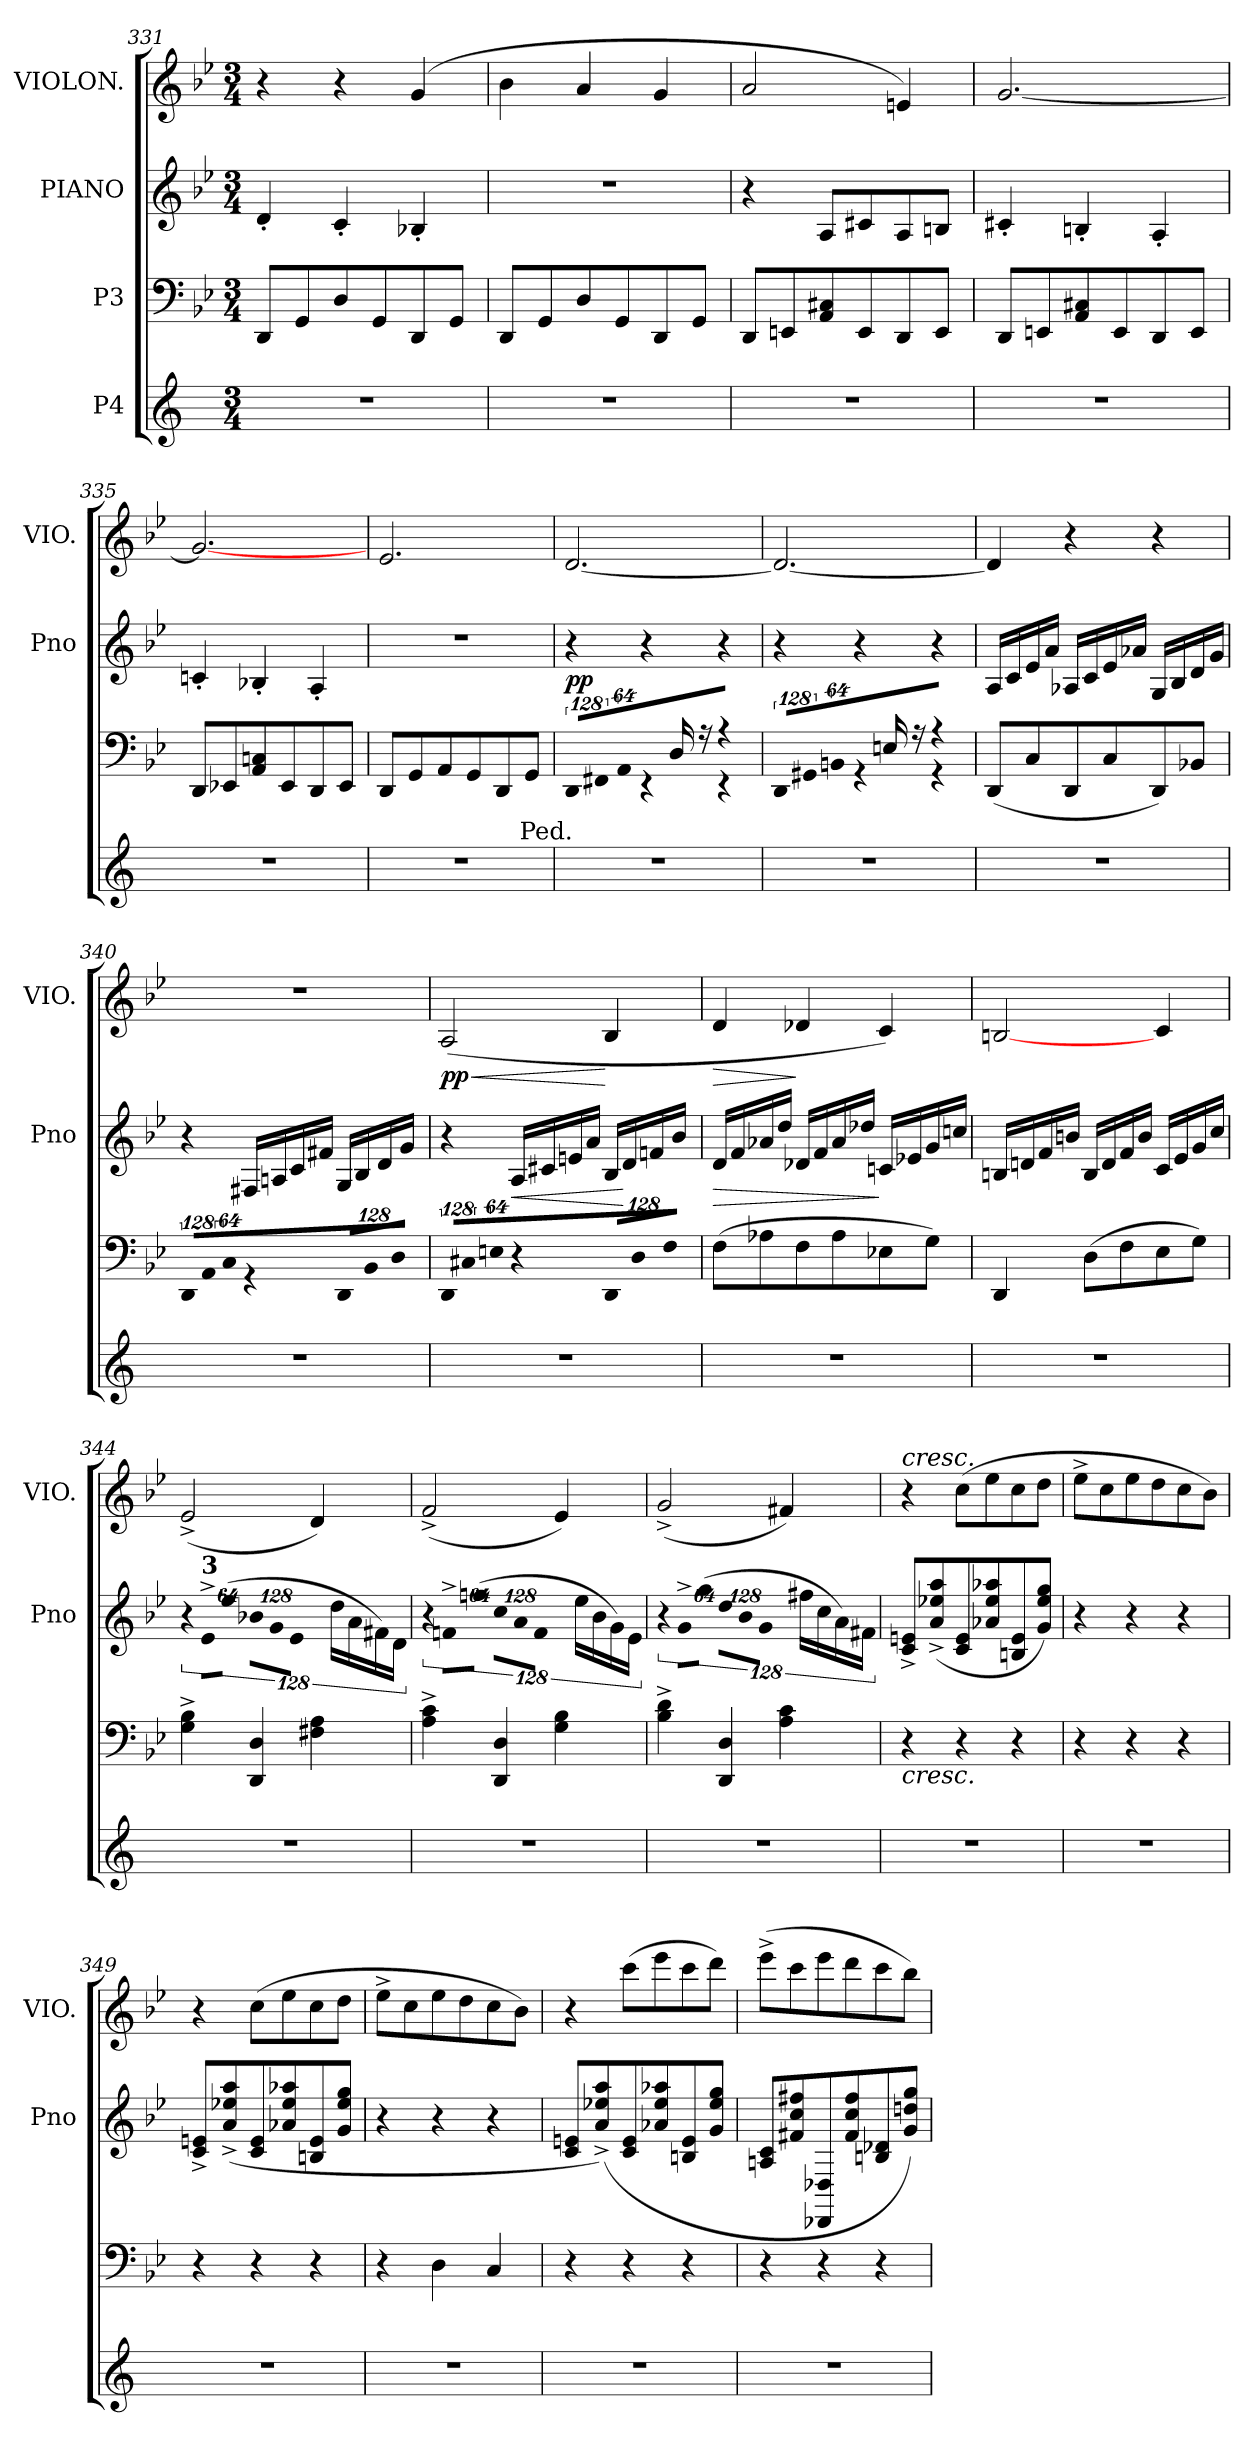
**kern	**kern	**text	**dynam	**kern	**dynam	**kern	**dynam
*part4	*part3	*part3	*part3	*part2	*part2	*part1	*part1
*staff4	*staff3	*staff3	*staff3	*staff2	*staff2	*staff1	*staff1
*I"P4	*I"P3	*	*	*I"PIANO	*	*I"VIOLON.	*
*	*	*	*	*I'Pno	*	*I'VIO.	*
*clefG2	*clefF4	*	*	*clefG2	*	*clefG2	*
*k[]	*k[b-e-]	*	*	*k[b-e-]	*	*k[b-e-]	*
*C:	*B-:	*	*	*B-:	*	*B-:	*
*M3/4	*M3/4	*	*	*M3/4	*	*M3/4	*
=331	=331	=331	=331	=331	=331	=331	=331
!LO:N:vis=1	!	!	!	!	!	!	!
2.r	8DDi/L	.	.	4d'i/	.	4r	.
.	8GGi/	.	.	.	.	.	.
.	8Di/	.	.	4c'i/	.	4r	.
.	8GGi/	.	.	.	.	.	.
.	8DDi/	.	.	4B-X'i/	.	(4gi/	.
.	8GGi/J	.	.	.	.	.	.
=332	=332	=332	=332	=332	=332	=332	=332
!LO:N:vis=1	!	!	!	!LO:N:vis=1	!	!	!
2.r	8DDi/L	.	.	2.r	.	4b-i\	.
.	8GGi/	.	.	.	.	.	.
.	8Di/	.	.	.	.	4ai/	.
.	8GGi/	.	.	.	.	.	.
.	8DDi/	.	.	.	.	4gi/	.
.	8GGi/J	.	.	.	.	.	.
=333	=333	=333	=333	=333	=333	=333	=333
!LO:N:vis=1	!	!	!	!	!	!	!
2.r	8DDi/L	.	.	4r	.	2ai/	.
.	8EEni/	.	.	.	.	.	.
.	8AAi/ 8C#Xi	.	.	8Ai/L	.	.	.
.	8EEi/	.	.	8c#Xi/	.	.	.
.	8DDi/	.	.	8Ai/	.	4eni/)	.
.	8EEi/J	.	.	8Bni/J	.	.	.
=334	=334	=334	=334	=334	=334	=334	=334
!LO:N:vis=1	!	!	!	!	!	!	!
2.r	8DDi/L	.	.	4c#X'i/	.	[<2.gi/	.
.	8EEni/	.	.	.	.	.	.
.	8AAi/ 8C#Xi	.	.	4Bn'i/	.	.	.
.	8EEi/	.	.	.	.	.	.
.	8DDi/	.	.	4A'i/	.	.	.
.	8EEi/J	.	.	.	.	.	.
!!LO:LB:g=z
=335	=335	=335	=335	=335	=335	=335	=335
!LO:N:vis=1	!	!	!	!	!	!	!
2.r	8DDi/L	.	.	4cn'i/	.	2.gi/_<	.
.	8EE-Xi/	.	.	.	.	.	.
.	8AAi/ 8Cni	.	.	4B-X'i/	.	.	.
.	8EE-i/	.	.	.	.	.	.
.	8DDi/	.	.	4A'i/	.	.	.
.	8EE-i/J	.	.	.	.	.	.
=336	=336	=336	=336	=336	=336	=336	=336
!LO:N:vis=1	!	!	!	!LO:N:vis=1	!	!	!
2.r	8DDi/L	.	.	2.r	.	2.e-i/	.
.	8GGi/	.	.	.	.	.	.
.	8AAi/	.	.	.	.	.	.
.	8GGi/	.	.	.	.	.	.
.	8DDi/	.	.	.	.	.	.
!	!	!LO:LY:b:color=#000000	!	!	!	!	!
.	8GGi/J	Ped.	.	.	.	.	.
=337	=337	=337	=337	=337	=337	=337	=337
*	*^	*	*	*	*	*	*
!LO:N:vis=1	!	!LO:N:vis=8	!	!	!	!	!	!
2.r	4ryy	1024%85DDi/L	.	pp	4r	.	[<2.di/	.
!	!	!LO:N:vis=8	!	!	!	!	!	!
.	.	1024%85FF#Xi/	.	.	.	.	.	.
!	!	!LO:N:vis=8	!	!	!	!	!	!
.	.	512%43AAi/J	.	.	.	.	.	.
.	8ryy	4r	.	.	4r	.	.	.
.	16Di/	.	.	.	.	.	.	.
.	16r	.	.	.	.	.	.	.
.	4r	4r	.	.	4r	.	.	.
=338	=338	=338	=338	=338	=338	=338	=338	=338
!LO:N:vis=1	!	!LO:N:vis=8	!	!	!	!	!	!
2.r	4ryy	1024%85DDi/L	.	.	4r	.	2.di/_<	.
!	!	!LO:N:vis=8	!	!	!	!	!	!
.	.	1024%85GG#Xi/	.	.	.	.	.	.
!	!	!LO:N:vis=8	!	!	!	!	!	!
.	.	512%43BBni/J	.	.	.	.	.	.
.	8ryy	4r	.	.	4r	.	.	.
.	16Eni/	.	.	.	.	.	.	.
.	16r	.	.	.	.	.	.	.
.	4r	4r	.	.	4r	.	.	.
=339	=339	=339	=339	=339	=339	=339	=339	=339
!LO:N:vis=1	!	!	!	!	!	!	!	!
*	*v	*v	*	*	*	*	*	*
2.r	(8DDi/L	.	.	16Ai/LL	.	4di/]	.
.	.	.	.	16ci/	.	.	.
.	8Ci/	.	.	16e-i/	.	.	.
.	.	.	.	16ai/JJ	.	.	.
.	8DDi/	.	.	16A-Xi/LL	.	4r	.
.	.	.	.	16ci/	.	.	.
.	8Ci/	.	.	16e-i/	.	.	.
.	.	.	.	16a-Xi/JJ	.	.	.
.	8DDi/)	.	.	16Gi/LL	.	4r	.
.	.	.	.	16B-i/	.	.	.
.	8BB-Xi/J	.	.	16di/	.	.	.
.	.	.	.	16gi/JJ	.	.	.
!!LO:LB:g=z
=340	=340	=340	=340	=340	=340	=340	=340
!LO:N:vis=1	!LO:N:vis=8	!	!	!	!	!LO:N:vis=1	!
2.r	1024%85DDi/L	.	.	4r	.	2.r	.
!	!LO:N:vis=8	!	!	!	!	!	!
.	1024%85AAi/	.	.	.	.	.	.
!	!LO:N:vis=8	!	!	!	!	!	!
.	512%43Ci/J	.	.	.	.	.	.
.	4r	.	.	16F#Xi/LL	.	.	.
.	.	.	.	16Ani/	.	.	.
.	.	.	.	16ci/	.	.	.
.	.	.	.	16f#Xi/JJ	.	.	.
!	!LO:N:vis=8	!	!	!	!	!	!
.	1024%85DDi/L	.	.	16Gi/LL	.	.	.
.	.	.	.	16B-i/	.	.	.
!	!LO:N:vis=8	!	!	!	!	!	!
.	1024%85BB-i/	.	.	.	.	.	.
.	.	.	.	16di/	.	.	.
!	!LO:N:vis=8	!	!	!	!	!	!
.	512%43Di/J	.	.	.	.	.	.
.	.	.	.	16gi/JJ	.	.	.
=341	=341	=341	=341	=341	=341	=341	=341
!LO:N:vis=1	!LO:N:vis=8	!	!	!	!	!	!LO:HP:b
2.r	1024%85DDi/L	.	.	4r	.	(2Ai/	< pp
!	!LO:N:vis=8	!	!	!	!	!	!
.	1024%85C#Xi/	.	.	.	.	.	.
!	!LO:N:vis=8	!	!	!	!	!	!
.	512%43Eni/J	.	.	.	.	.	.
!	!	!	!	!	!LO:HP:b	!	!
.	4r	.	.	16Ai/LL	<	.	.
.	.	.	.	16c#Xi/	.	.	.
.	.	.	.	16eni/	.	.	.
.	.	.	.	16ai/JJ	.	.	.
!	!LO:N:vis=8	!	!	!	!	!	!
.	1024%85DDi/L	.	.	16B-i/LL	.	4B-i/	[
.	.	.	.	16di/	[	.	.
!	!LO:N:vis=8	!	!	!	!	!	!
.	1024%85Di/	.	.	.	.	.	.
.	.	.	.	16fni/	.	.	.
!	!LO:N:vis=8	!	!	!	!	!	!
.	512%43Fi/J	.	.	.	.	.	.
.	.	.	.	16b-i/JJ	.	.	.
=342	=342	=342	=342	=342	=342	=342	=342
!LO:N:vis=1	!	!	!	!	!LO:HP:b	!	!LO:HP:b
2.r	(8Fi\L	.	.	16di/LL	>	4di/	>
.	.	.	.	16fi/	.	.	.
.	8A-Xi\	.	.	16a-Xi/	.	.	.
.	.	.	.	16ddi/JJ	.	.	.
.	8Fi\	.	.	16d-Xi/LL	.	4d-Xi/	]
.	.	.	.	16fi/	.	.	.
.	8A-i\	.	.	16a-i/	.	.	.
.	.	.	.	16dd-Xi/JJ	.	.	.
.	8E-Xi\	.	.	16cni/LL	]	4ci/)	.
.	.	.	.	16e-Xi/	.	.	.
.	8Gi\J)	.	.	16gi/	.	.	.
.	.	.	.	16ccni/JJ	.	.	.
=343	=343	=343	=343	=343	=343	=343	=343
!LO:N:vis=1	!	!	!	!	!	!	!
2.r	4DDi/	.	.	16Bni/LL	.	[<2Bni/	.
.	.	.	.	16dni/	.	.	.
.	.	.	.	16fi/	.	.	.
.	.	.	.	16bni/JJ	.	.	.
.	(8Di\L	.	.	16Bi/LL	.	.	.
.	.	.	.	16di/	.	.	.
.	8Fi\	.	.	16fi/	.	.	.
.	.	.	.	16bi/JJ	.	.	.
.	8E-i\	.	.	16ci/LL	.	4ci/	.
.	.	.	.	16e-i/	.	.	.
.	8Gi\J)	.	.	16gi/	.	.	.
.	.	.	.	16cci/JJ	.	.	.
!!LO:LB:g=z
=344	=344	=344	=344	=344	=344	=344	=344
!LO:N:vis=1	!	!	!	!LO:N:vis=8	!	!	!
2.r	4Gi\^ 4B-i^	.	.	1024%85r	.	(2e-^i/	.
!	!	!	!	!LO:TX:a:B:t=3	!	!	!
!	!	!	!	!LO:N:vis=8	!	!	!
.	.	.	.	1024%85e-^i\L	.	.	.
!	!	!	!	!LO:N:vis=8	!	!	!
.	.	.	.	(512%43ee-i\J	.	.	.
!	!	!	!	!LO:N:vis=8	!	!	!
.	4DDi/ 4Di	.	.	1024%85b-Xi\L	.	.	.
!	!	!	!	!LO:N:vis=8	!	!	!
.	.	.	.	1024%85gi\	.	.	.
!	!	!	!	!LO:N:vis=8	!	!	!
.	.	.	.	512%43e-i\J	.	.	.
.	4F#Xi\ 4Ai	.	.	16ddi\LL	.	4di/)	.
.	.	.	.	16ai\	.	.	.
.	.	.	.	16f#Xi\)	.	.	.
.	.	.	.	16di\JJ	.	.	.
=345	=345	=345	=345	=345	=345	=345	=345
!LO:N:vis=1	!	!	!	!LO:N:vis=8	!	!	!
2.r	4Ai\^ 4ci^	.	.	1024%85r	.	(2f^i/	.
!	!	!	!	!LO:N:vis=8	!	!	!
.	.	.	.	1024%85fn^i\L	.	.	.
!	!	!	!	!LO:N:vis=8	!	!	!
.	.	.	.	(512%43ffni\J	.	.	.
!	!	!	!	!LO:N:vis=8	!	!	!
.	4DDi/ 4Di	.	.	1024%85cci\L	.	.	.
!	!	!	!	!LO:N:vis=8	!	!	!
.	.	.	.	1024%85ai\	.	.	.
!	!	!	!	!LO:N:vis=8	!	!	!
.	.	.	.	512%43fi\J	.	.	.
.	4Gi\ 4B-i	.	.	16ee-i\LL	.	4e-i/)	.
.	.	.	.	16b-i\	.	.	.
.	.	.	.	16gi\)	.	.	.
.	.	.	.	16e-i\JJ	.	.	.
=346	=346	=346	=346	=346	=346	=346	=346
!LO:N:vis=1	!	!	!	!LO:N:vis=8	!	!	!
2.r	4B-i\^ 4di^	.	.	1024%85r	.	(2g^i/	.
!	!	!	!	!LO:N:vis=8	!	!	!
.	.	.	.	1024%85g^i\L	.	.	.
!	!	!	!	!LO:N:vis=8	!	!	!
.	.	.	.	(512%43ggi\J	.	.	.
!	!	!	!	!LO:N:vis=8	!	!	!
.	4DDi/ 4Di	.	.	1024%85ddi\L	.	.	.
!	!	!	!	!LO:N:vis=8	!	!	!
.	.	.	.	1024%85b-i\	.	.	.
!	!	!	!	!LO:N:vis=8	!	!	!
.	.	.	.	512%43gi\J	.	.	.
.	4Ai\ 4ci	.	.	16ff#Xi\LL	.	4f#Xi/)	.
.	.	.	.	16cci\	.	.	.
.	.	.	.	16ai\)	.	.	.
.	.	.	.	16f#Xi\JJ	.	.	.
=347	=347	=347	=347	=347	=347	=347	=347
!	!	!	!	!	!	!LO:TX:a:i:t=cresc.	!
!	!LO:TX:b:i:t=cresc.	!	!	!	!	!	!
!LO:N:vis=1	!	!	!	!	!	!	!
2.r	4r	.	.	8ci/^ 8eni^L	.	4r	.
.	.	.	.	(8ai\^ 8ee-Xi^ 8aai^	.	.	.
.	4r	.	.	8ci/ 8ei	.	(8cci\L	.
.	.	.	.	8a-Xi\ 8ee-i 8aa-Xi	.	8ee-i\	.
.	4r	.	.	8Bni/ 8ei	.	8cci\	.
.	.	.	.	8gi\ 8ee-i 8ggiJ)	.	8ddi\J	.
=348	=348	=348	=348	=348	=348	=348	=348
!LO:N:vis=1	!	!	!	!	!	!	!
2.r	4r	.	.	4r	.	8ee-^i\L	.
.	.	.	.	.	.	8cci\	.
.	4r	.	.	4r	.	8ee-i\	.
.	.	.	.	.	.	8ddi\	.
.	4r	.	.	4r	.	8cci\	.
.	.	.	.	.	.	8b-i\J)	.
!!LO:LB:g=z
=349	=349	=349	=349	=349	=349	=349	=349
!LO:N:vis=1	!	!	!	!	!	!	!
2.r	4r	.	.	8ci/^ 8eni^L	.	4r	.
.	.	.	.	(8ai\^ 8ee-Xi^ 8aai^	.	.	.
.	4r	.	.	8ci/ 8ei	.	(8cci\L	.
.	.	.	.	8a-Xi\ 8ee-i 8aa-Xi	.	8ee-i\	.
.	4r	.	.	8Bni/ 8ei	.	8cci\	.
.	.	.	.	8gi\ 8ee-i 8ggiJ	.	8ddi\J	.
=350	=350	=350	=350	=350	=350	=350	=350
!LO:N:vis=1	!	!	!	!	!	!	!
2.r	4r	.	.	4r	.	8ee-^i\L	.
.	.	.	.	.	.	8cci\	.
.	4Di\	.	.	4r	.	8ee-i\	.
.	.	.	.	.	.	8ddi\	.
.	4Ci/	.	.	4r	.	8cci\	.
.	.	.	.	.	.	8b-i\J)	.
=351	=351	=351	=351	=351	=351	=351	=351
!LO:N:vis=1	!	!	!	!	!	!	!
2.r	4r	.	.	8ci/ 8eniL	.	4r	.
.	.	.	.	(8ai\^ 8ee-Xi^ 8aai^)	.	.	.
.	4r	.	.	8ci/ 8ei	.	(8ccci\L	.
.	.	.	.	8a-Xi\ 8ee-i 8aa-Xi	.	8eee-i\	.
.	4r	.	.	8Bni/ 8ei	.	8ccci\	.
.	.	.	.	8gi\ 8ee-i 8ggiJ	.	8dddi\J)	.
=352	=352	=352	=352	=352	=352	=352	=352
!LO:N:vis=1	!	!	!	!	!	!	!
2.r	4r	.	.	8Ani/ 8ciL	.	(8eee-^i\L	.
.	.	.	.	8f#Xi\ 8cci 8ff#Xi	.	8ccci\	.
.	4r	.	.	8DD-Xi/ 8D-Xi	.	8eee-i\	.
.	.	.	.	8f#i\ 8cci 8ff#i	.	8dddi\	.
.	4r	.	.	8Bni/ 8d-Xi	.	8ccci\	.
.	.	.	.	8gi\ 8ddni 8ggiJ)	.	8bb-i\J)	.
=	=	=	=	=	=	=	=
*-	*-	*-	*-	*-	*-	*-	*-
